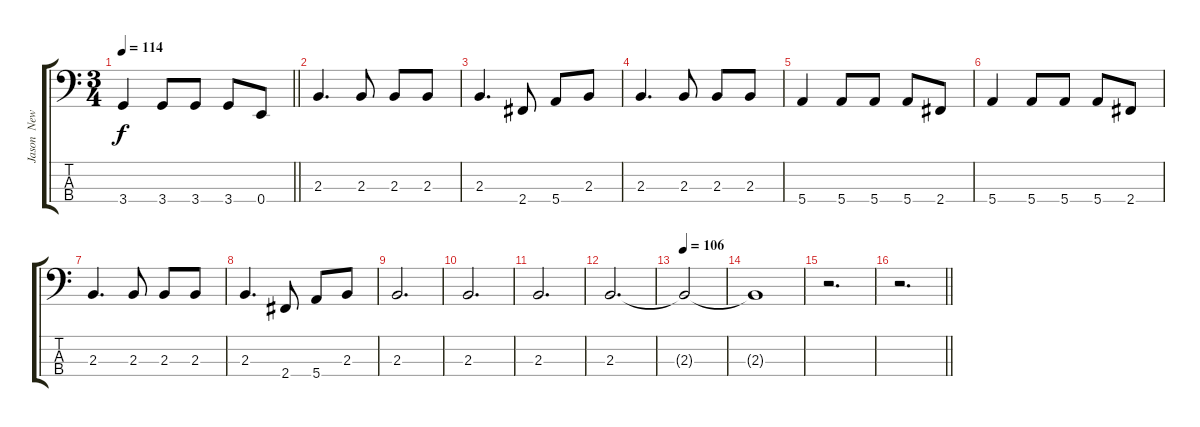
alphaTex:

\track ("Jason  Newsted" "Jason  New") {instrument electricbasspick}
\staff {score tabs}
\tuning (G2 D2 A1 E1) {hide}
\ts (3 4)
\tempo 114
\clef f4
\barLineRight lightlight
\ks c
3.4.4{dy f} 3.4.8 3.4.8 3.4.8 0.4.8 |
2.3.4{d} 2.3.8 2.3.8 2.3.8 |
2.3.4{d} 2.4.8 5.4.8 2.3.8 |
2.3.4{d} 2.3.8 2.3.8 2.3.8 |
5.4.4 5.4.8 5.4.8 5.4.8 2.4.8 |
5.4.4 5.4.8 5.4.8 5.4.8 2.4.8 |
2.3.4{d} 2.3.8 2.3.8 2.3.8 |
2.3.4{d} 2.4.8 5.4.8 2.3.8 |
2.3.2{d} |
2.3.2{d} |
2.3.2{d} |
2.3.2{d} |
\tempo 106
2.3{t}.2 |
2.3{t}.1 |
r.2{d} |
\barLineRight lightlight
r.2{d}
